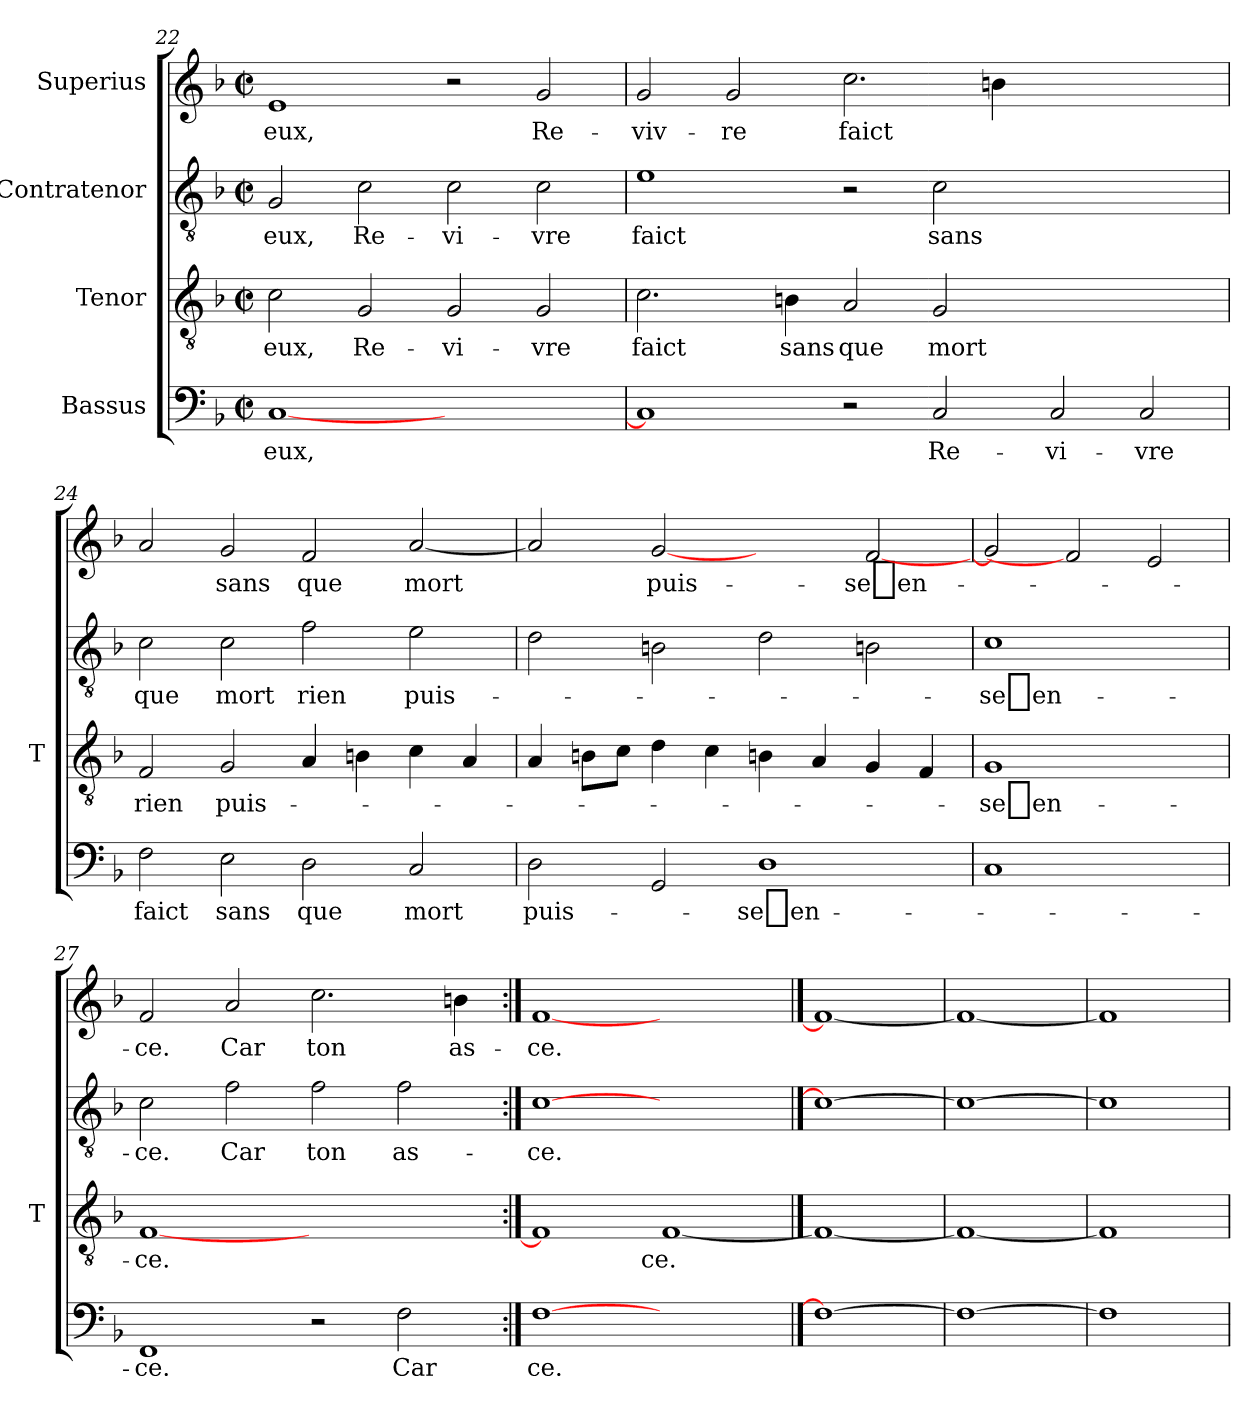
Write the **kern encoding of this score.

**kern	**text	**kern	**text	**kern	**text	**kern	**text
*part4	*part4	*part3	*part3	*part2	*part2	*part1	*part1
*staff4	*staff4	*staff3	*staff3	*staff2	*staff2	*staff1	*staff1
*I"Bassus	*	*I"Tenor	*	*I"Contratenor	*	*I"Superius	*
*	*	*I'T	*	*	*	*	*
*clefF4	*	*clefGv2	*	*clefGv2	*	*clefG2	*
*k[b-]	*	*k[b-]	*	*k[b-]	*	*k[b-]	*
*F:	*	*F:	*	*F:	*	*F:	*
*M2/2	*	*M2/2	*	*M2/2	*	*M2/2	*
*met(c|)	*	*met(c|)	*	*met(c|)	*	*met(c|)	*
=22	=22	=22	=22	=22	=22	=22	=22
[1C	-eux,	2c	-eux,	2G	-eux,	1e	-eux,
.	.	2G	Re-	2c	Re-	.	.
1ryy	.	2G	vi-	2c	vi-	2r	.
.	.	2G	-vre	2c	-vre	2g	Re-
=23	=23	=23	=23	=23	=23	=23	=23
1C]	.	2.c	-faict	1e	-faict	2g	viv-
.	.	.	.	.	.	2g	-re
.	.	4Bn	-sans	.	.	.	.
2r	.	2A	-que	2r	.	2.cc	-faict
2C	Re-	2G	-mort	2c	-sans	.	.
.	.	.	.	.	.	4bn	.
2C	vi-	1ryy	.	1ryy	.	1ryy	.
2C	-vre	.	.	.	.	.	.
!!LO:LB:g=z
=24	=24	=24	=24	=24	=24	=24	=24
2F	-faict	2F	-rien	2c	-que	2a	.
2E	-sans	2G	puis-	2c	-mort	2g	-sans
2D	-que	4A	.	2f	-rien	2f	-que
.	.	4Bn	.	.	.	.	.
2C	-mort	4c	.	2e	puis-	[2a	-mort
.	.	4A	.	.	.	.	.
=25	=25	=25	=25	=25	=25	=25	=25
2D	puis-	4A	.	2d	.	2a]	.
.	.	8BnL	.	.	.	.	.
.	.	8cJ	.	.	.	.	.
2GG	.	4d	.	2Bn	.	[2g	puis-
.	.	4c	.	.	.	.	.
1D	se_en-	4Bn	.	2d	.	2ryy	.
.	.	4A	.	.	.	.	.
.	.	4G	.	2Bn	.	[2f	se_en-
.	.	4F	.	.	.	.	.
=26	=26	=26	=26	=26	=26	=26	=26
1C	.	1G	se_en-	1c	se_en-	2g]	.
.	.	.	.	.	.	2f]	.
2ryy	.	2ryy	.	2ryy	.	2e	.
=27	=27	=27	=27	=27	=27	=27	=27
1FF	-ce.	[1F	-ce.	2c	-ce.	2f	-ce.
.	.	.	.	2f	-Car	2a	-Car
2r	.	1ryy	.	2f	-ton	2.cc	-ton
2F	-Car	.	.	2f	as-	.	.
.	.	.	.	.	.	4bn	as-
=28:|!	=28:|!	=28:|!	=28:|!	=28:|!	=28:|!	=28:|!	=28:|!
[1F	-ce.	1F]	.	[1c	-ce.	[1f	-ce.
1ryy	.	[1F	-ce.	1ryy	.	1ryy	.
==29	==29	==29	==29	==29	==29	==29	==29
1F_	.	1F_	.	1c_	.	1f_	.
=30	=30	=30	=30	=30	=30	=30	=30
1F_	.	1F_	.	1c_	.	1f_	.
=31	=31	=31	=31	=31	=31	=31	=31
1F]	.	1F]	.	1c]	.	1f]	.
=	=	=	=	=	=	=	=
*-	*-	*-	*-	*-	*-	*-	*-
